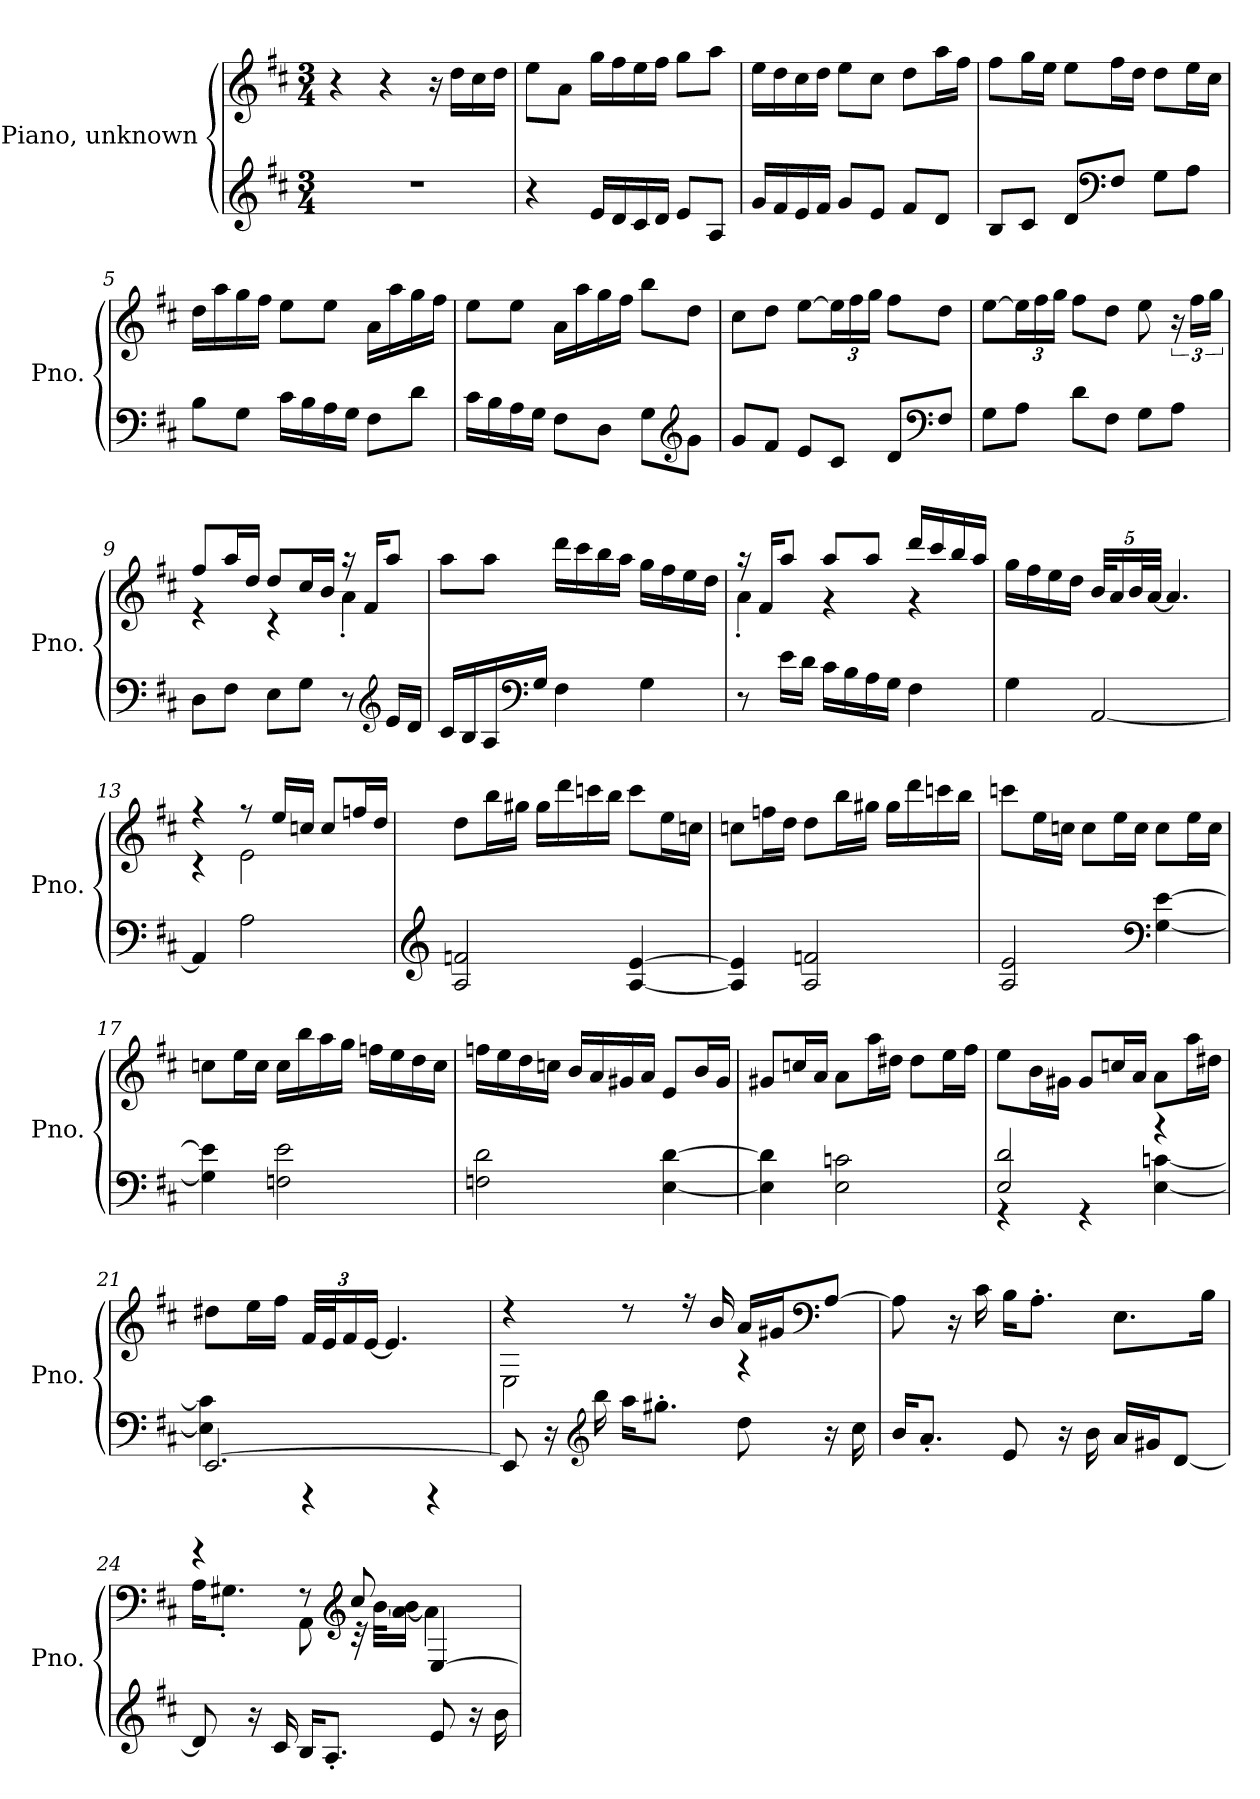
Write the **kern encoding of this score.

**kern	**kern
*part1	*part1
*staff2	*staff1
*I"Piano, unknown	*
*I'Pno.	*
*clefG2	*clefG2
*k[f#c#]	*k[f#c#]
*M3/4	*M3/4
*MM116	*MM116
=1	=1
2.r	4r
.	4r
.	16r
.	16dd\LL
.	16cc#\
.	16dd\JJ
=2	=2
4r	8ee\L
.	8a\J
16e/LL	16gg\LL
16d/	16ff#\
16c#/	16ee\
16d/JJ	16ff#\JJ
8e/L	8gg\L
8A/J	8aa\J
=3	=3
16g/LL	16ee\LL
16f#/	16dd\
16e/	16cc#\
16f#/JJ	16dd\JJ
8g/L	8ee\L
8e/J	8cc#\J
8f#/L	8dd\L
8d/J	16aa\L
.	16ff#\JJ
=4	=4
8B/L	8ff#\L
8c#/J	16gg\L
.	16ee\JJ
8d/L	8ee\L
*clefF4	*
8F#/J	16ff#\L
.	16dd\JJ
8G\L	8dd\L
8A\J	16ee\L
.	16cc#\JJ
!!LO:LB:g=z
=5	=5
8B\L	16dd\LL
.	16aa\
8G\J	16gg\
.	16ff#\JJ
16c#\LL	8ee\L
16B\	.
16A\	8ee\J
16G\JJ	.
8F#\L	16a\LL
.	16aa\
8d\J	16gg\
.	16ff#\JJ
=6	=6
16c#\LL	8ee\L
16B\	.
16A\	8ee\J
16G\JJ	.
8F#\L	16a\LL
.	16aa\
8D\J	16gg\
.	16ff#\JJ
8G\L	8bb\L
*clefG2	*
8g\J	8dd\J
=7	=7
8g/L	8cc#\L
8f#/J	8dd\J
8e/L	[8ee\L
*	*Xbrackettup
8c#/J	24ee\L]
.	24ff#\
.	24gg\JJ
8d/L	8ff#\L
*clefF4	*
8F#/J	8dd\J
=8	=8
8G\L	[8ee\L
8A\J	24ee\L]
.	24ff#\
.	24gg\JJ
8d\L	8ff#\L
8F#\J	8dd\J
8G\L	8ee\
*	*brackettup
8A\J	24r
.	24ff#\LL
.	24gg\JJ
!!LO:LB:g=z
=9	=9
*	*^
8D\L	8ff#/L	4r
8F#\J	16aa/L	.
.	16dd/JJ	.
8E\L	8dd/L	4r
8G\J	16cc#/L	.
.	16b/JJ	.
8r	16r	4a'\
.	16f#/KL	.
*clefG2	*	*
16e/LL	8aa/J	.
16d/JJ	.	.
*	*v	*v
=10	=10
16c#/LL	8aa\L
16B/	.
16A/	8aa\J
*clefF4	*
16G/JJ	.
4F#\	16ddd\LL
.	16ccc#\
.	16bb\
.	16aa\JJ
4G\	16gg\LL
.	16ff#\
.	16ee\
.	16dd\JJ
=11	=11
*	*^
8r	16r	4a'\
.	16f#/KL	.
16e\LL	8aa/J	.
16d\JJ	.	.
16c#\LL	8aa/L	4r
16B\	.	.
16A\	8aa/J	.
16G\JJ	.	.
4F#\	16ddd/LL	4r
.	16ccc#/	.
.	16bb/	.
.	16aa/JJ	.
*	*v	*v
!!LO:LB:g=z
=12	=12
4G\	16gg\LL
.	16ff#\
.	16ee\
.	16dd\JJ
*	*Xbrackettup
[2AA/	40b/KLL
.	20a/
.	40b/L
.	[40a/JJJ
.	4.a/]
=13	=13
*	*^
4AA/]	4r	4r
2A\	8r	2e\
.	16ee/LL	.
.	16ccn/JJ	.
.	8cc/L	.
.	16ffn/L	.
.	16dd/JJ	.
*	*v	*v
=14	=14
*clefG2	*
2A/ 2fn/	8dd\L
.	16bb\L
.	16gg#X\JJ
.	16gg#\LL
.	16ddd\
.	16cccn\
.	16bb\JJ
[4A/ [4e/	8ccc\L
.	16ee\L
.	16ccn\JJ
!!LO:LB:g=z
=15	=15
4A/] 4e/]	8ccn\L
.	16ffn\L
.	16dd\JJ
2A/ 2fn/	8dd\L
.	16bb\L
.	16gg#X\JJ
.	16gg#\LL
.	16ddd\
.	16cccn\
.	16bb\JJ
=16	=16
2A/ 2e/	8cccn\L
.	16ee\L
.	16ccn\JJ
.	8cc\L
.	16ee\L
.	16cc\JJ
*clefF4	*
[4G\ [4e\	8cc\L
.	16ee\L
.	16cc\JJ
=17	=17
4G\] 4e\]	8ccn\L
.	16ee\L
.	16cc\JJ
2Fn\ 2e\	16cc\LL
.	16bb\
.	16aa\
.	16gg\JJ
.	16ffn\LL
.	16ee\
.	16dd\
.	16cc\JJ
!!LO:LB:g=z
=18	=18
2Fn\ 2d\	16ffn\LL
.	16ee\
.	16dd\
.	16ccn\JJ
.	16b/LL
.	16a/
.	16g#X/
.	16a/JJ
[4E\ [4d\	8e/L
.	16b/L
.	16g#/JJ
=19	=19
4E\] 4d\]	8g#X/L
.	16ccn/L
.	16a/JJ
2E\ 2cn\	8a\L
.	16aa\L
.	16dd#X\JJ
.	8dd#\L
.	16ee\L
.	16ff#\JJ
=20	=20
*^	*
2E/ 2d/	4r	8ee\L
.	.	16b\L
.	.	16g#X\JJ
.	4r	8g#/L
.	.	16ccn/L
.	.	16a/JJ
4r	[4E\ [4cn\	8a\L
.	.	16aa\L
.	.	16dd#X\JJ
=21	=21	=21
[2.EE/	4E\] 4c\]	8dd#X\L
.	.	16ee\L
.	.	16ff#\JJ
.	4r	48f#/LLL
.	.	48e/J
.	.	24f#/
.	.	[24e/JJ
.	.	4.e/]
.	4r	.
*v	*v	*
!!LO:PB:g=z
=22	=22
*	*^
8EE/]	4r	2E\
16r	.	.
*clefG2	*	*
16bb\	.	.
16aa\KL	8r	.
8.gg#X'\J	.	.
.	16r	.
.	16b/	.
8dd\	16a/LL	4r
.	16g#X/J	.
*	*clefF4	*
16r	[8A/J	.
16cc#\	.	.
*	*v	*v
=23	=23
16b/KL	8A\]
8.a'/J	.
.	16r
.	16c#\
8e/	16B\KL
.	8.A'\J
16r	.
16b\	.
16a/LL	8.E\L
16g#X/J	.
[8d/J	.
.	16B\Jk
=24	=24
*	*^
8d/]	4r	16A\KL
.	.	8.G#X'\J
16r	.	.
16c#/	.	.
16B/KL	8r	8AA\
8.A'/J	.	.
*	*clefG2	*
.	8cc#/	32r
.	.	[32b\KLL
.	.	[16a\ 16b\]JJ
8e/	[4E/	4a\]
16r	.	.
16b\	.	.
*	*v	*v
=	=
*-	*-
